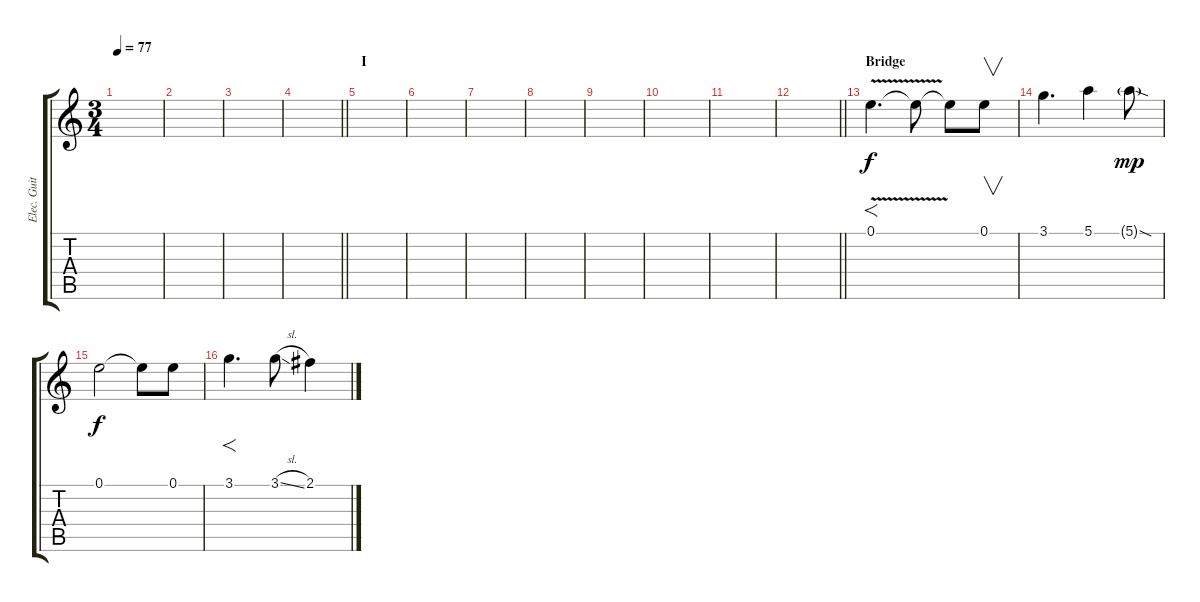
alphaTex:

\track ("Elec. Guitar Jazz" "Elec. Guit") {instrument electricguitarjazz}
\staff {score tabs}
\tuning (E4 B3 G3 D3 A2 E2) {hide}
\ts (3 4)
\tempo 77
\clef g2
\ks c
|
|
|
\barLineRight lightlight
|
\section ("" "I")
|
|
|
|
|
|
|
\barLineRight lightlight
|
\section ("" "Bridge")
0.1{v}.4{f d dy f} 0.1{t}.8 0.1{t}.8 0.1.8{v} |
3.1.4{d} 5.1.4 5.1{sod g}.8{dy mp} |
0.1.2{dy f} 0.1{t}.8 0.1.8 |
3.1.4{f d} 3.1{sl}.8 2.1.4
